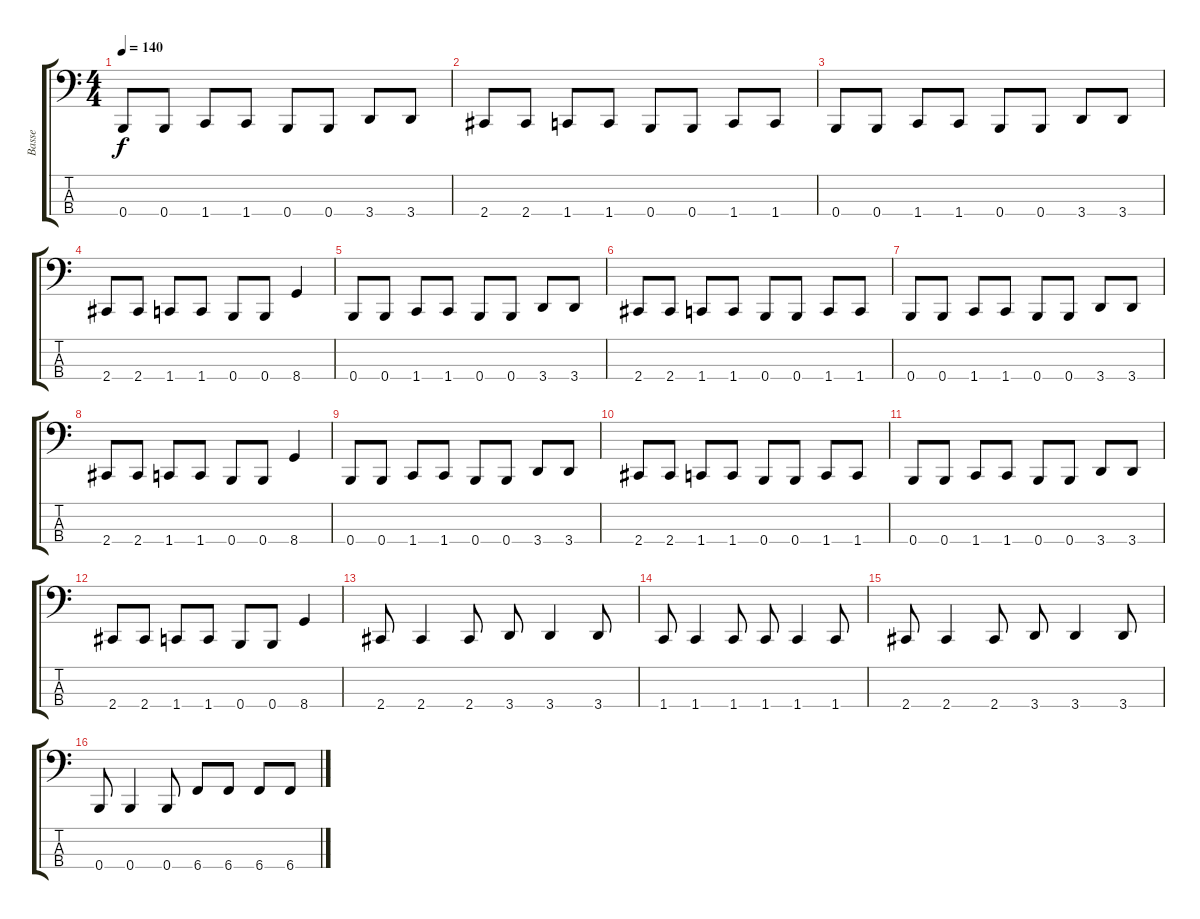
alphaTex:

\track ("Basse" "Basse") {instrument electricbasspick}
\staff {score tabs}
\tuning (E2 B1 Gb1 B0) {hide}
\ts (4 4)
\tempo 140
\clef f4
\ks c
0.4.8{dy f instrument electricbasspick} 0.4.8 1.4.8 1.4.8 0.4.8 0.4.8 3.4.8 3.4.8 |
2.4.8 2.4.8 1.4.8 1.4.8 0.4.8 0.4.8 1.4.8 1.4.8 |
0.4.8 0.4.8 1.4.8 1.4.8 0.4.8 0.4.8 3.4.8 3.4.8 |
2.4.8 2.4.8 1.4.8 1.4.8 0.4.8 0.4.8 8.4.4 |
0.4.8 0.4.8 1.4.8 1.4.8 0.4.8 0.4.8 3.4.8 3.4.8 |
2.4.8 2.4.8 1.4.8 1.4.8 0.4.8 0.4.8 1.4.8 1.4.8 |
0.4.8 0.4.8 1.4.8 1.4.8 0.4.8 0.4.8 3.4.8 3.4.8 |
2.4.8 2.4.8 1.4.8 1.4.8 0.4.8 0.4.8 8.4.4 |
0.4.8 0.4.8 1.4.8 1.4.8 0.4.8 0.4.8 3.4.8 3.4.8 |
2.4.8 2.4.8 1.4.8 1.4.8 0.4.8 0.4.8 1.4.8 1.4.8 |
0.4.8 0.4.8 1.4.8 1.4.8 0.4.8 0.4.8 3.4.8 3.4.8 |
2.4.8 2.4.8 1.4.8 1.4.8 0.4.8 0.4.8 8.4.4 |
2.4.8 2.4.4 2.4.8 3.4.8 3.4.4 3.4.8 |
1.4.8 1.4.4 1.4.8 1.4.8 1.4.4 1.4.8 |
2.4.8 2.4.4 2.4.8 3.4.8 3.4.4 3.4.8 |
0.4.8 0.4.4 0.4.8 6.4.8 6.4.8 6.4.8 6.4.8
